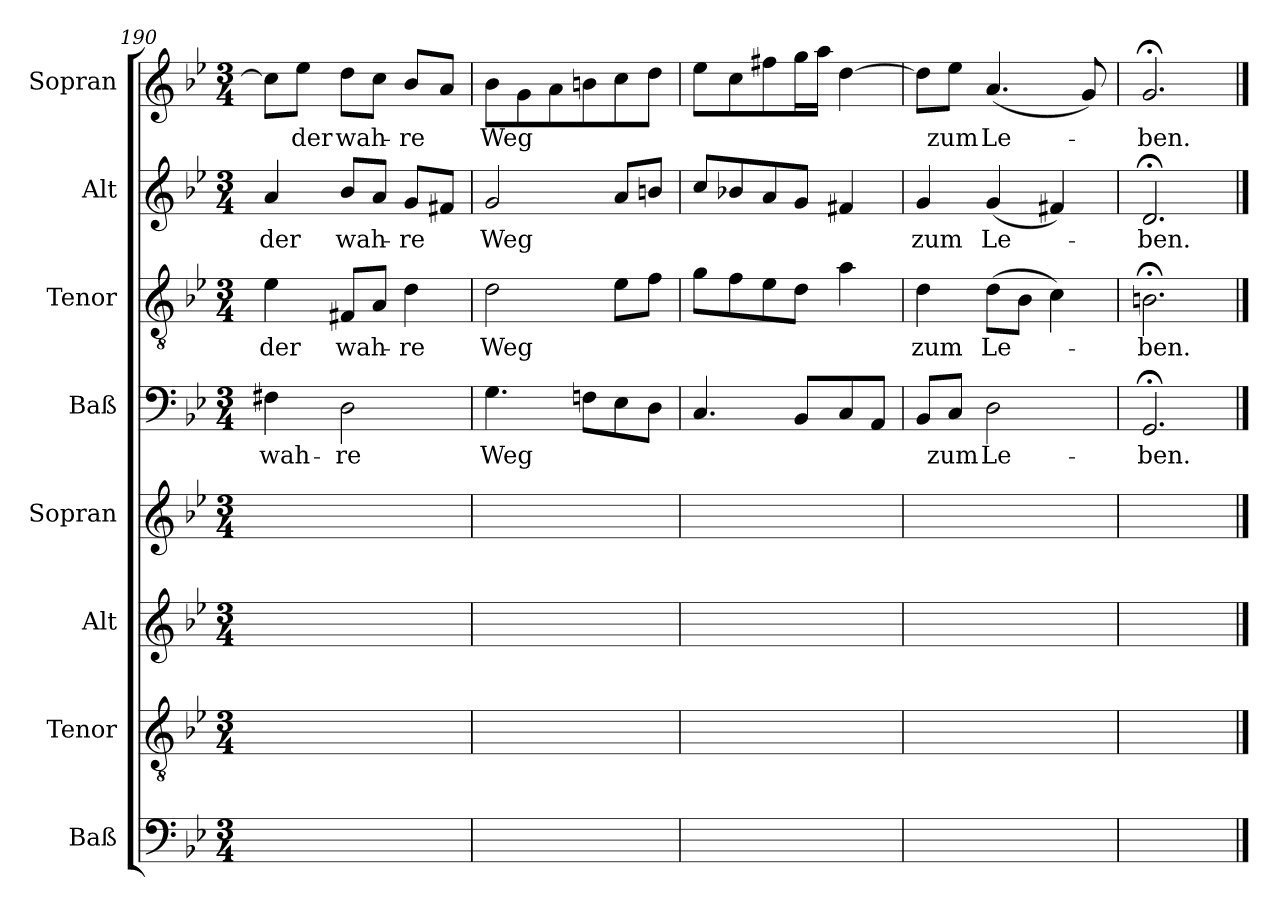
**kern	**kern	**kern	**kern	**kern	**text	**kern	**text	**kern	**text	**kern	**text
*part8	*part7	*part6	*part5	*part4	*part4	*part3	*part3	*part2	*part2	*part1	*part1
*staff8	*staff7	*staff6	*staff5	*staff4	*staff4	*staff3	*staff3	*staff2	*staff2	*staff1	*staff1
*I"Baß	*I"Tenor	*I"Alt	*I"Sopran	*I"Baß	*	*I"Tenor	*	*I"Alt	*	*I"Sopran	*
!!LO:PB:g=z
*clefF4	*clefGv2	*clefG2	*clefG2	*clefF4	*	*clefGv2	*	*clefG2	*	*clefG2	*
*k[b-e-]	*k[b-e-]	*k[b-e-]	*k[b-e-]	*k[b-e-]	*	*k[b-e-]	*	*k[b-e-]	*	*k[b-e-]	*
*g:	*g:	*g:	*g:	*g:	*	*g:	*	*g:	*	*g:	*
*M3/4	*M3/4	*M3/4	*M3/4	*M3/4	*	*M3/4	*	*M3/4	*	*M3/4	*
=190	=190	=190	=190	=190	=190	=190	=190	=190	=190	=190	=190
!	!	!	!	!	!LO:LY:b	!	!LO:LY:b	!	!LO:LY:b	!	!
2.ryy	2.ryy	2.ryy	2.ryy	4F#X\	wah-	4e-\	der	4a/	der	8cc\L]	.
!	!	!	!	!	!	!	!	!	!	!	!LO:LY:b
.	.	.	.	.	.	.	.	.	.	8ee-\J	der
!	!	!	!	!	!LO:LY:b	!	!LO:LY:b	!	!LO:LY:b	!	!LO:LY:b
.	.	.	.	2D\	-re	8F#X/L	wah-	8b-/L	wah-	8dd\L	wah-
.	.	.	.	.	.	8A/J	.	8a/J	.	8cc\J	.
!	!	!	!	!	!	!	!LO:LY:b	!	!LO:LY:b	!	!LO:LY:b
.	.	.	.	.	.	4d\	-re	8g/L	-re	8b-/L	-re
.	.	.	.	.	.	.	.	8f#X/J	.	8a/J	.
=191	=191	=191	=191	=191	=191	=191	=191	=191	=191	=191	=191
!	!	!	!	!	!LO:LY:b	!	!LO:LY:b	!	!LO:LY:b	!	!LO:LY:b
2.ryy	2.ryy	2.ryy	2.ryy	4.G\	Weg	2d\	Weg	2g/	Weg	8b-\L	Weg
.	.	.	.	.	.	.	.	.	.	8g\	.
.	.	.	.	.	.	.	.	.	.	8a\	.
.	.	.	.	8Fn\L	.	.	.	.	.	8bn\	.
.	.	.	.	8E-\	.	8e-\L	.	8a/L	.	8cc\	.
.	.	.	.	8D\J	.	8f\J	.	8bn/J	.	8dd\J	.
=192	=192	=192	=192	=192	=192	=192	=192	=192	=192	=192	=192
2.ryy	2.ryy	2.ryy	2.ryy	4.C/	.	8g\L	.	8cc/L	.	8ee-\L	.
.	.	.	.	.	.	8f\	.	8b-X/	.	8cc\	.
.	.	.	.	.	.	8e-\	.	8a/	.	8ff#X\	.
.	.	.	.	8BB-/L	.	8d\J	.	8g/J	.	16gg\L	.
.	.	.	.	.	.	.	.	.	.	16aa\JJ	.
.	.	.	.	8C/	.	4a\	.	4f#X/	.	[4dd\	.
.	.	.	.	8AA/J	.	.	.	.	.	.	.
=193	=193	=193	=193	=193	=193	=193	=193	=193	=193	=193	=193
!	!	!	!	!	!	!	!LO:LY:b	!	!LO:LY:b	!	!
2.ryy	2.ryy	2.ryy	2.ryy	8BB-/L	.	4d\	zum	4g/	zum	8dd\L]	.
!	!	!	!	!	!LO:LY:b	!	!	!	!	!	!LO:LY:b
.	.	.	.	8C/J	zum	.	.	.	.	8ee-\J	zum
!	!	!	!	!	!LO:LY:b	!	!LO:LY:b	!	!LO:LY:b	!	!LO:LY:b
.	.	.	.	2D\	Le-	(>8d\L	Le-	(<4g/	Le-	(<4.a/	Le-
.	.	.	.	.	.	8B-\J	.	.	.	.	.
.	.	.	.	.	.	4c\)	.	4f#X/)	.	.	.
.	.	.	.	.	.	.	.	.	.	8g/)	.
=194	=194	=194	=194	=194	=194	=194	=194	=194	=194	=194	=194
!	!	!	!	!	!LO:LY:b	!	!LO:LY:b	!	!LO:LY:b	!	!LO:LY:b
2.ryy	2.ryy	2.ryy	2.ryy	2.GG;</	-ben.	2.Bn;<\	-ben.	2.d;</	-ben.	2.g;</	-ben.
==	==	==	==	==	==	==	==	==	==	==	==
*-	*-	*-	*-	*-	*-	*-	*-	*-	*-	*-	*-
